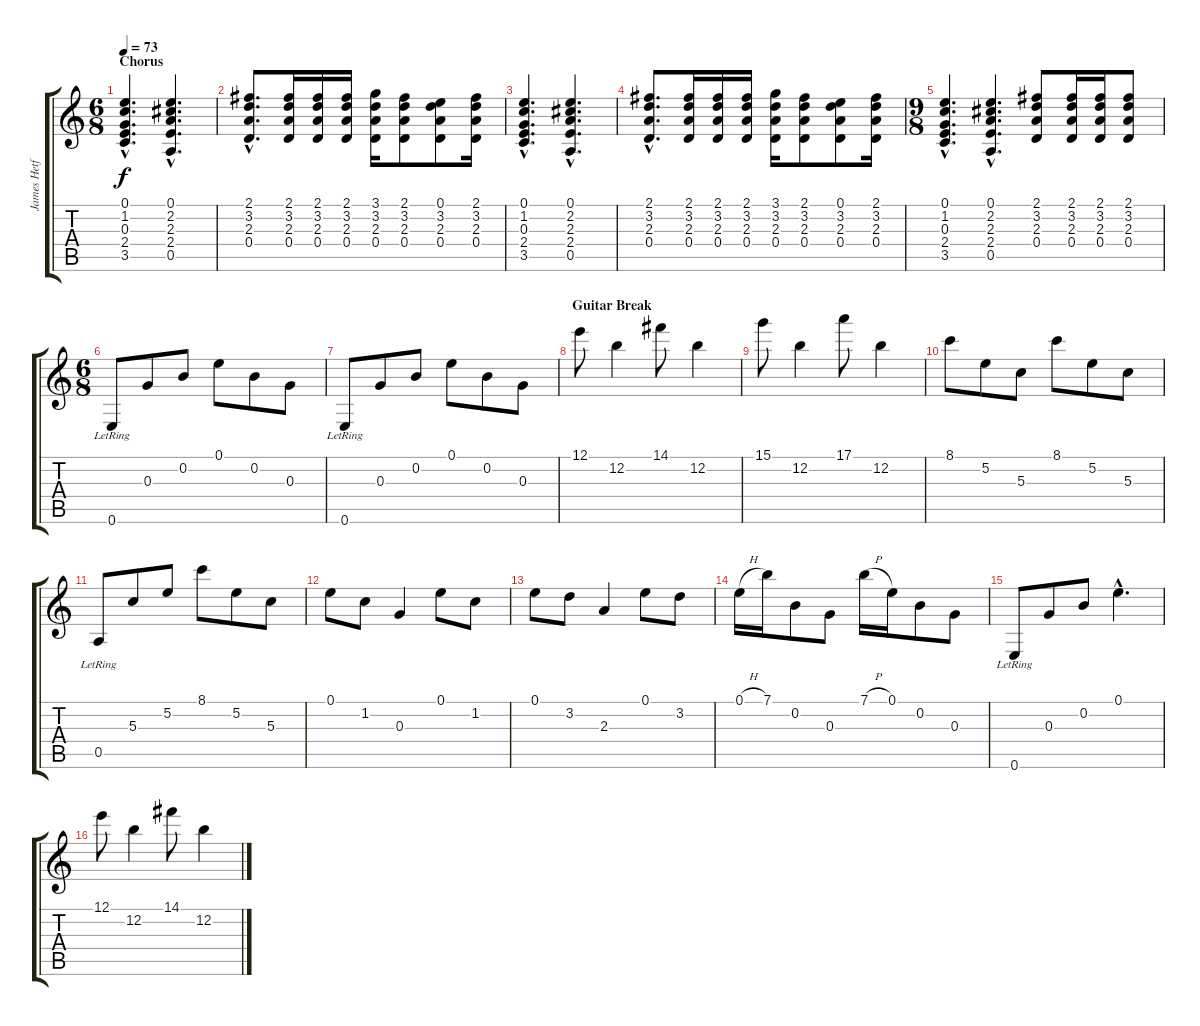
\track ("James Hetfield" "James Hetf") {instrument acousticguitarsteel}
\staff {score tabs}
\tuning (E4 B3 G3 D3 A2 E2) {hide}
\ts (6 8)
\section ("" "Chorus")
\tempo 73
\clef g2
\ks c
(0.1{hac} 1.2{hac} 0.3{hac} 2.4{hac} 3.5{hac}).4{d dy f} (0.1{hac} 2.2{hac} 2.3{hac} 2.4{hac} 0.5{hac}).4{d} |
(2.1{hac} 3.2{hac} 2.3{hac} 0.4{hac}).8{d} (2.1 3.2 2.3 0.4).16 (2.1 3.2 2.3 0.4).16 (2.1 3.2 2.3 0.4).16 (3.1 3.2 2.3 0.4).16 (2.1 3.2 2.3 0.4).8 (0.1 3.2 2.3 0.4).8 (2.1 3.2 2.3 0.4).16 |
(0.1{hac} 1.2{hac} 0.3{hac} 2.4{hac} 3.5{hac}).4{d} (0.1{hac} 2.2{hac} 2.3{hac} 2.4{hac} 0.5{hac}).4{d} |
(2.1{hac} 3.2{hac} 2.3{hac} 0.4{hac}).8{d} (2.1 3.2 2.3 0.4).16 (2.1 3.2 2.3 0.4).16 (2.1 3.2 2.3 0.4).16 (3.1 3.2 2.3 0.4).16 (2.1 3.2 2.3 0.4).8 (0.1 3.2 2.3 0.4).8 (2.1 3.2 2.3 0.4).16 |
\ts (9 8)
(0.1{hac} 1.2{hac} 0.3{hac} 2.4{hac} 3.5{hac}).4{d} (0.1{hac} 2.2{hac} 2.3{hac} 2.4{hac} 0.5{hac}).4{d} (2.1 3.2 2.3 0.4).8 (2.1 3.2 2.3 0.4).16 (2.1 3.2 2.3 0.4).16 (2.1 3.2 2.3 0.4).8 |
\ts (6 8)
0.6{lr}.8 0.3.8 0.2.8 0.1.8 0.2.8 0.3.8 |
0.6{lr}.8 0.3.8 0.2.8 0.1.8 0.2.8 0.3.8 |
\section ("" "Guitar Break")
12.1.8{volume 16 instrument electricguitarclean} 12.2.4 14.1.8 12.2.4 |
15.1.8 12.2.4 17.1.8 12.2.4 |
8.1.8 5.2.8 5.3.8 8.1.8 5.2.8 5.3.8 |
0.5{lr}.8 5.3.8 5.2.8 8.1.8 5.2.8 5.3.8 |
0.1.8 1.2.8 0.3.4 0.1.8 1.2.8 |
0.1.8 3.2.8 2.3.4 0.1.8 3.2.8 |
0.1{h}.16 7.1.16 0.2.8 0.3.8 7.1{h}.16 0.1.16 0.2.8 0.3.8 |
0.6{lr}.8 0.3.8 0.2.8 0.1{hac}.4{d} |
12.1.8 12.2.4 14.1.8 12.2.4
